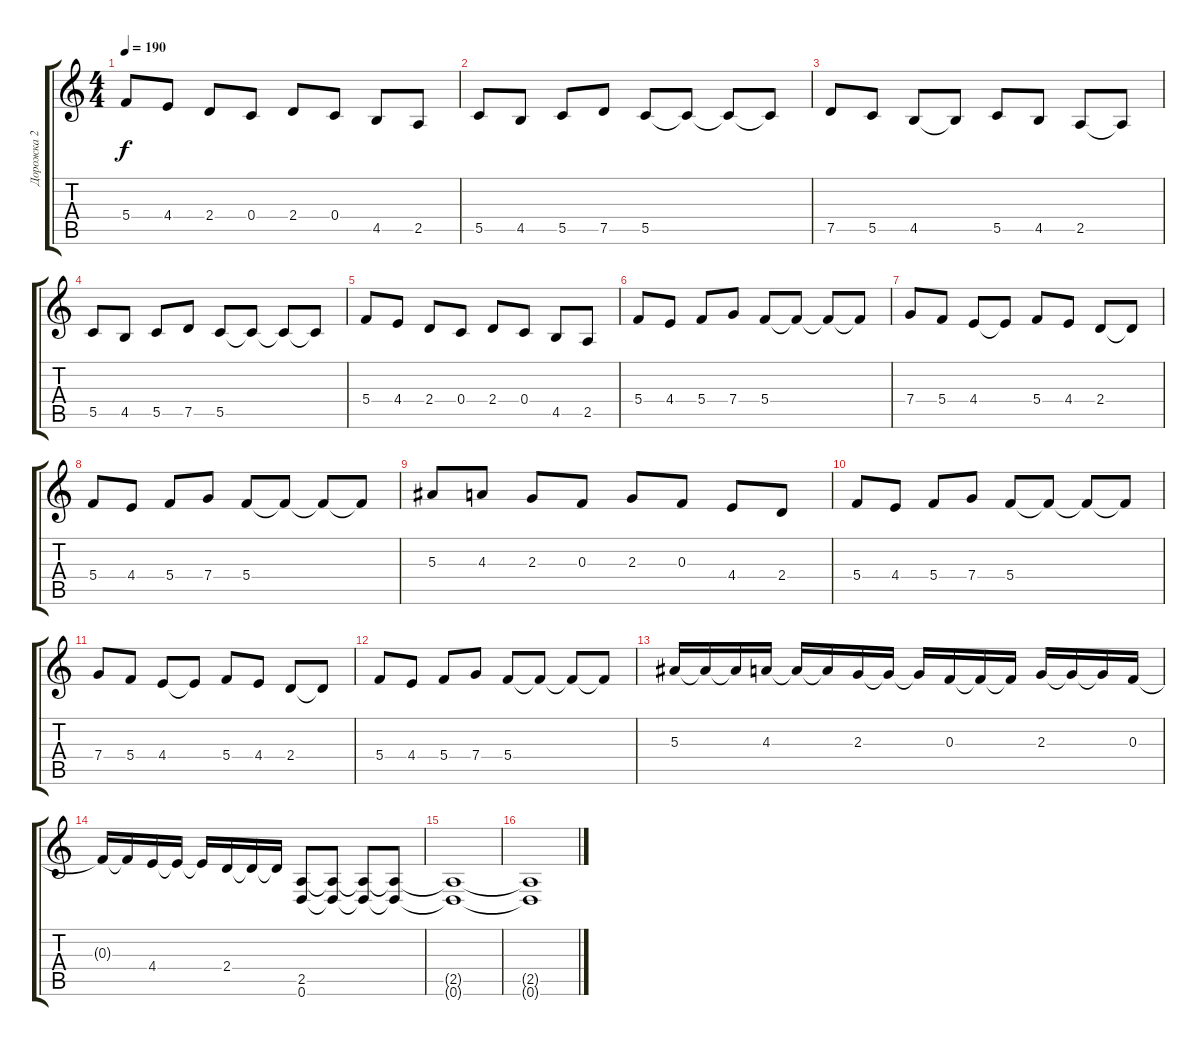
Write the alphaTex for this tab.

\track ("Дорожка 2" "Дорожка 2") {instrument distortionguitar}
\staff {score tabs}
\tuning (D4 A3 F3 C3 G2 D2) {hide}
\ts (4 4)
\tempo 190
\clef g2
\ks c
5.4.8{dy f} 4.4.8 2.4.8 0.4.8 2.4.8 0.4.8 4.5.8 2.5.8 |
5.5.8 4.5.8 5.5.8 7.5.8 5.5.8 5.5{t}.8 5.5{t}.8 5.5{t}.8 |
7.5.8 5.5.8 4.5.8 4.5{t}.8 5.5.8 4.5.8 2.5.8 2.5{t}.8 |
5.5.8 4.5.8 5.5.8 7.5.8 5.5.8 5.5{t}.8 5.5{t}.8 5.5{t}.8 |
5.4.8 4.4.8 2.4.8 0.4.8 2.4.8 0.4.8 4.5.8 2.5.8 |
5.4.8 4.4.8 5.4.8 7.4.8 5.4.8 5.4{t}.8 5.4{t}.8 5.4{t}.8 |
7.4.8 5.4.8 4.4.8 4.4{t}.8 5.4.8 4.4.8 2.4.8 2.4{t}.8 |
5.4.8 4.4.8 5.4.8 7.4.8 5.4.8 5.4{t}.8 5.4{t}.8 5.4{t}.8 |
5.3.8 4.3.8 2.3.8 0.3.8 2.3.8 0.3.8 4.4.8 2.4.8 |
5.4.8 4.4.8 5.4.8 7.4.8 5.4.8 5.4{t}.8 5.4{t}.8 5.4{t}.8 |
7.4.8 5.4.8 4.4.8 4.4{t}.8 5.4.8 4.4.8 2.4.8 2.4{t}.8 |
5.4.8 4.4.8 5.4.8 7.4.8 5.4.8 5.4{t}.8 5.4{t}.8 5.4{t}.8 |
5.3.16 5.3{t}.16 5.3{t}.16 4.3.16 4.3{t}.16 4.3{t}.16 2.3.16 2.3{t}.16 2.3{t}.16 0.3.16 0.3{t}.16 0.3{t}.16 2.3.16 2.3{t}.16 2.3{t}.16 0.3.16 |
0.3{t}.16 0.3{t}.16 4.4.16 4.4{t}.16 4.4{t}.16 2.4.16 2.4{t}.16 2.4{t}.16 (2.5 0.6).8 (2.5{t} 0.6{t}).8 (2.5{t} 0.6{t}).8 (2.5{t} 0.6{t}).8 |
(2.5{t} 0.6{t}).1 |
(2.5{t} 0.6{t}).1
